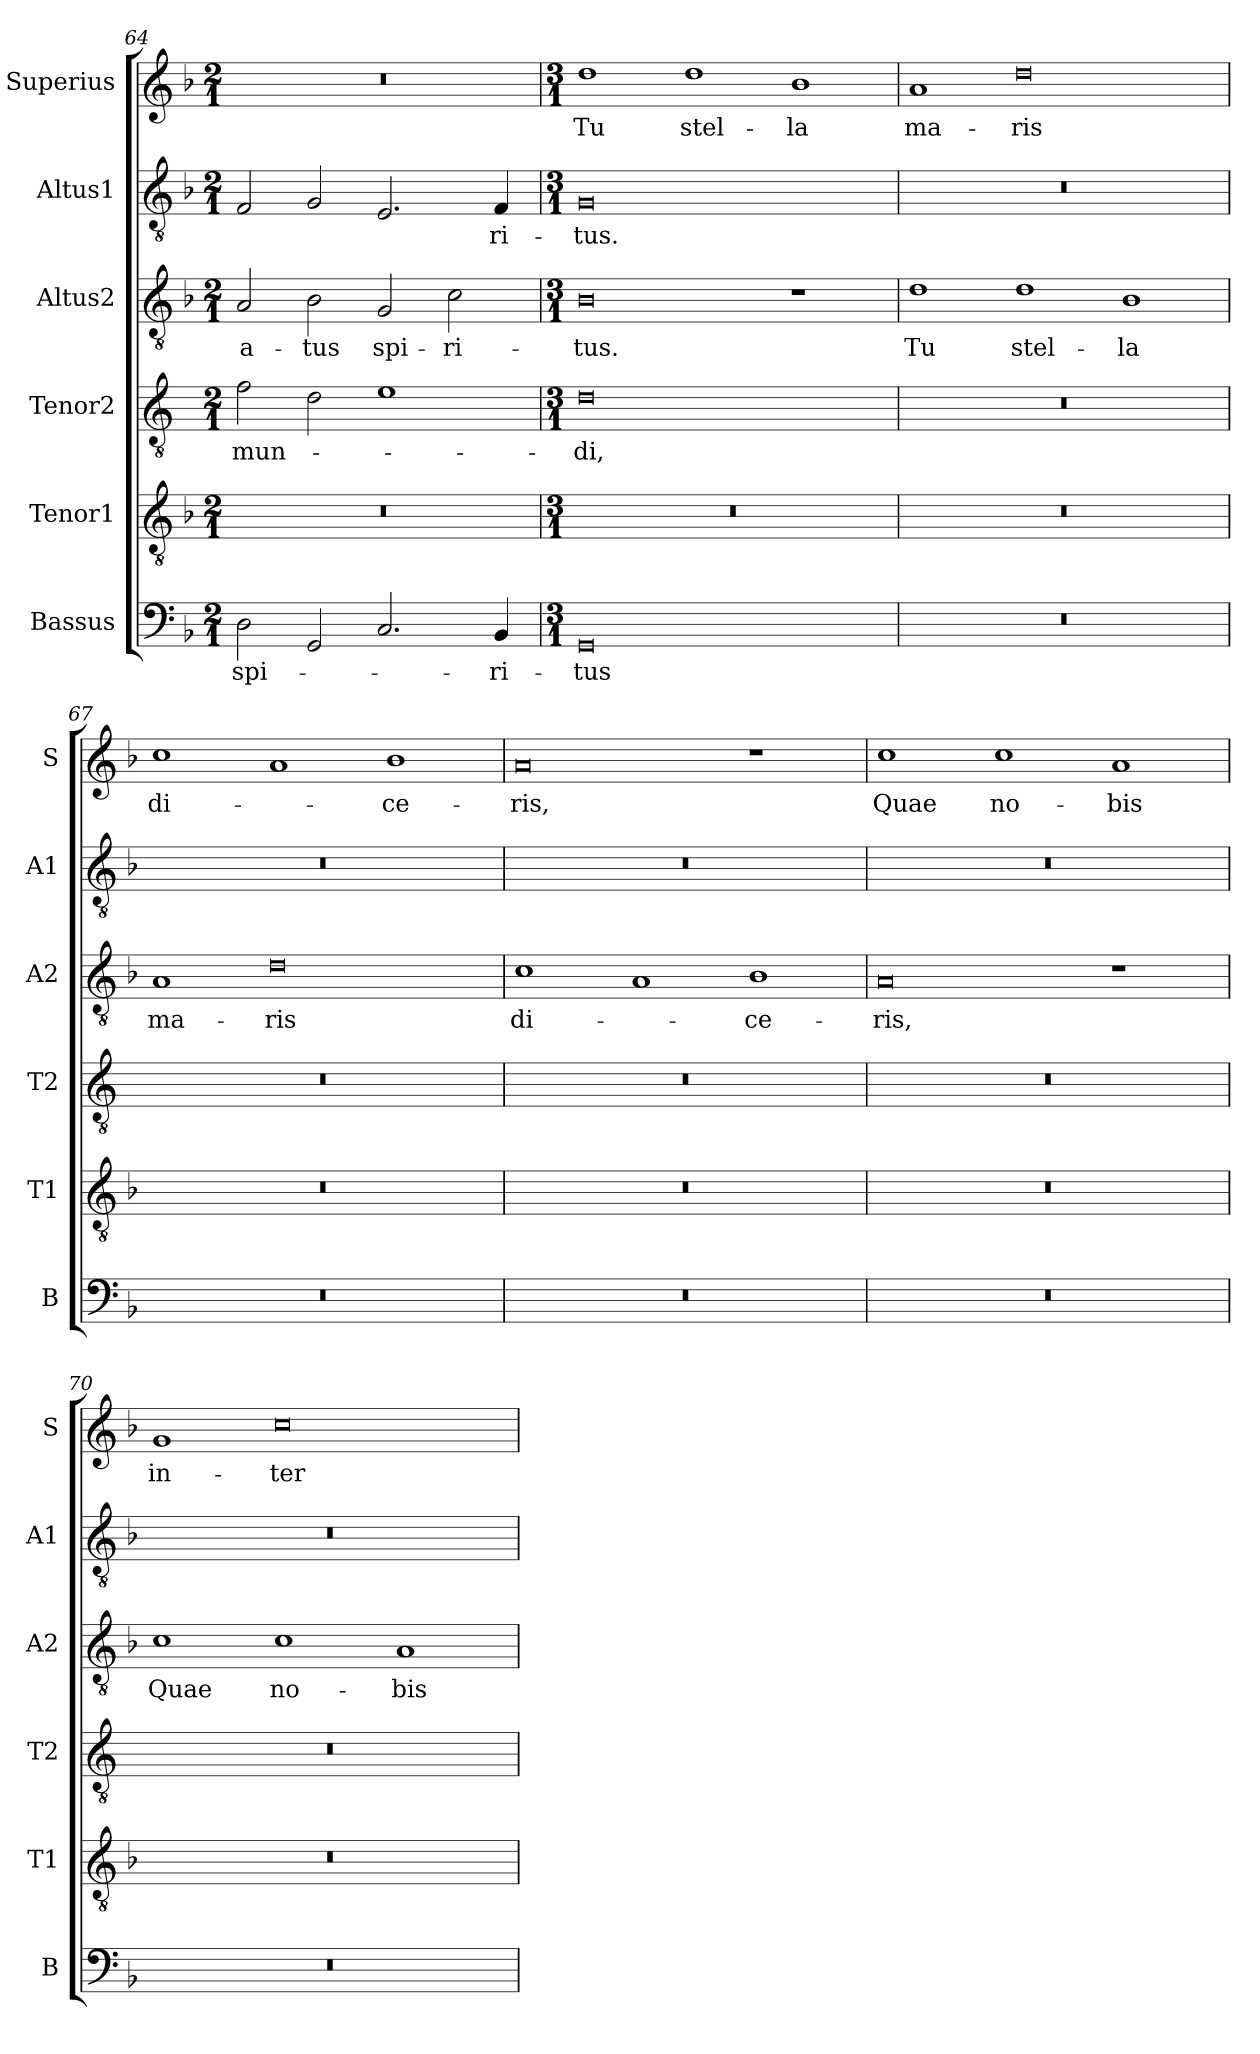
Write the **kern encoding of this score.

**kern	**text	**kern	**kern	**text	**kern	**text	**kern	**text	**kern	**text
*part6	*part6	*part5	*part4	*part4	*part3	*part3	*part2	*part2	*part1	*part1
*staff6	*staff6	*staff5	*staff4	*staff4	*staff3	*staff3	*staff2	*staff2	*staff1	*staff1
*I"Bassus	*	*I"Tenor1	*I"Tenor2	*	*I"Altus2	*	*I"Altus1	*	*I"Superius	*
*I'B	*	*I'T1	*I'T2	*	*I'A2	*	*I'A1	*	*I'S	*
*clefF4	*	*clefGv2	*clefGv2	*	*clefGv2	*	*clefGv2	*	*clefG2	*
*k[b-]	*	*k[b-]	*k[]	*	*k[b-]	*	*k[b-]	*	*k[b-]	*
*M2/1	*	*M2/1	*M2/1	*	*M2/1	*	*M2/1	*	*M2/1	*
=64	=64	=64	=64	=64	=64	=64	=64	=64	=64	=64
2D\	spi-	0r	2f\	mun-	2A/	-a-	2F/	.	0r	.
2GG/	.	.	2d\	.	2B-\	-tus	2G/	.	.	.
2.C/	.	.	1e	.	2G/	spi-	2.E/	.	.	.
.	.	.	.	.	2c\	-ri-	.	.	.	.
4BB-/	-ri-	.	.	.	.	.	4F/	-ri-	.	.
=65	=65	=65	=65	=65	=65	=65	=65	=65	=65	=65
*M3/1	*	*M3/1	*M3/1	*	*M3/1	*	*M3/1	*	*M3/1	*
!LO:N:vis=0	!	!	!LO:N:vis=0	!	!	!	!LO:N:vis=0	!	!	!
0.GG	-tus	0.r	0.d	-di,	0B-	-tus.	0.G	-tus.	1dd	Tu
.	.	.	.	.	.	.	.	.	1dd	stel-
.	.	.	.	.	1r	.	.	.	1b-	-la
=66	=66	=66	=66	=66	=66	=66	=66	=66	=66	=66
0.r	.	0.r	0.r	.	1d	Tu	0.r	.	1a	ma-
.	.	.	.	.	1d	stel-	.	.	0dd	-ris
.	.	.	.	.	1B-	-la	.	.	.	.
=67	=67	=67	=67	=67	=67	=67	=67	=67	=67	=67
0.r	.	0.r	0.r	.	1A	ma-	0.r	.	1cc	di-
.	.	.	.	.	0d	-ris	.	.	1a	.
.	.	.	.	.	.	.	.	.	1b-	-ce-
=68	=68	=68	=68	=68	=68	=68	=68	=68	=68	=68
0.r	.	0.r	0.r	.	1c	di-	0.r	.	0a	-ris,
.	.	.	.	.	1A	.	.	.	.	.
.	.	.	.	.	1B-	-ce-	.	.	1r	.
=69	=69	=69	=69	=69	=69	=69	=69	=69	=69	=69
0.r	.	0.r	0.r	.	0A	-ris,	0.r	.	1cc	Quae
.	.	.	.	.	.	.	.	.	1cc	no-
.	.	.	.	.	1r	.	.	.	1a	-bis
=70	=70	=70	=70	=70	=70	=70	=70	=70	=70	=70
0.r	.	0.r	0.r	.	1c	Quae	0.r	.	1g	in-
.	.	.	.	.	1c	no-	.	.	0cc	-ter
.	.	.	.	.	1A	-bis	.	.	.	.
=	=	=	=	=	=	=	=	=	=	=
*-	*-	*-	*-	*-	*-	*-	*-	*-	*-	*-
